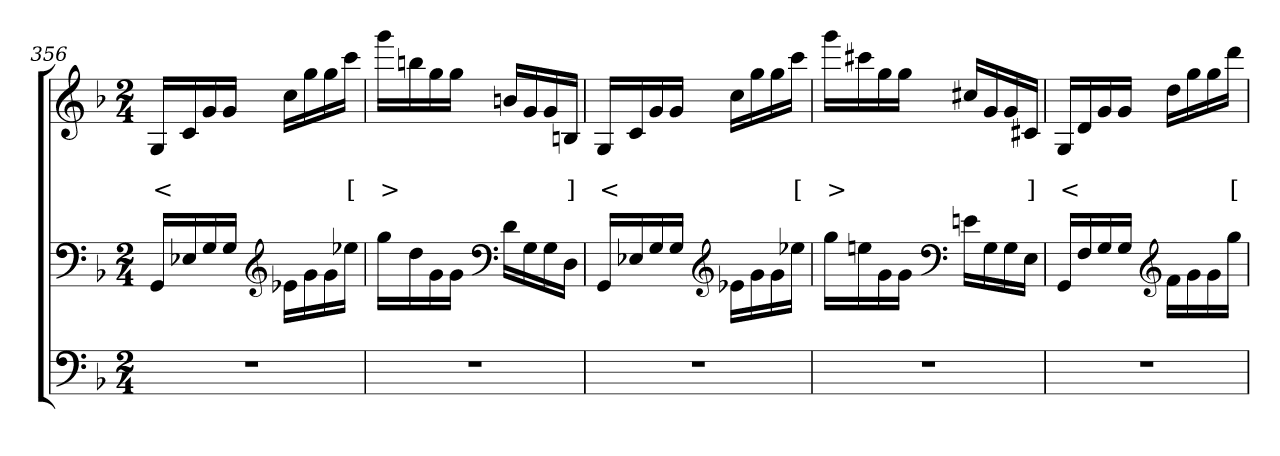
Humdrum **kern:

**kern	**kern	**kern	**text	**text
*part3	*part2	*part1	*part1	*part1
*staff3	*staff2	*staff1	*staff1	*staff1
*clefF4	*clefF4	*clefG2	*	*
*k[b-]	*k[b-]	*k[b-]	*	*
*M2/4	*M2/4	*M2/4	*	*
=356	=356	=356	=356	=356
2r	16GGLL	16GLL	.	<
.	16E-X	16c	.	.
.	16G	16g	.	.
.	16GJJ	16gJJ	.	.
*	*clefG2	*	*	*
.	16e-\LL	16ccLL	.	.
.	16g	16gg	.	.
.	16g	16gg	.	.
.	16ee-JJ	16cccJJ	.	[
=357	=357	=357	=357	=357
2r	16ggLL	16gggLL	.	>
.	16dd	16bbn	.	.
.	16g	16gg	.	.
.	16gJJ	16ggJJ	.	.
*	*clefF4	*	*	*
.	16dLL	16bnLL	.	.
.	16G	16g	.	.
.	16G	16g	.	.
.	16DJJ	16BnJJ	.	]
=358	=358	=358	=358	=358
2r	16GGLL	16GLL	.	<
.	16E-X	16c	.	.
.	16G	16g	.	.
.	16GJJ	16gJJ	.	.
*	*clefG2	*	*	*
.	16e-LL	16ccLL	.	.
.	16g	16gg	.	.
.	16g\	16gg	.	.
.	16ee-JJ	16cccJJ	.	[
=359	=359	=359	=359	=359
2r	16ggLL	16gggLL	.	>
.	16een	16ccc#X	.	.
.	16g	16gg	.	.
.	16gJJ	16ggJJ	.	.
*	*clefF4	*	*	*
.	16enLL	16cc#LL	.	.
.	16G	16g	.	.
.	16G	16g	.	.
.	16EJJ	16c#JJ	.	]
=360	=360	=360	=360	=360
2r	16GGLL	16GLL	.	<
.	16F	16d	.	.
.	16G	16g	.	.
.	16GJJ	16gJJ	.	.
*	*clefG2	*	*	*
.	16fLL	16ddLL	.	.
.	16g	16gg	.	.
.	16g	16gg	.	.
.	16ggJJ	16dddJJ	.	[
=	=	=	=	=
*-	*-	*-	*-	*-
